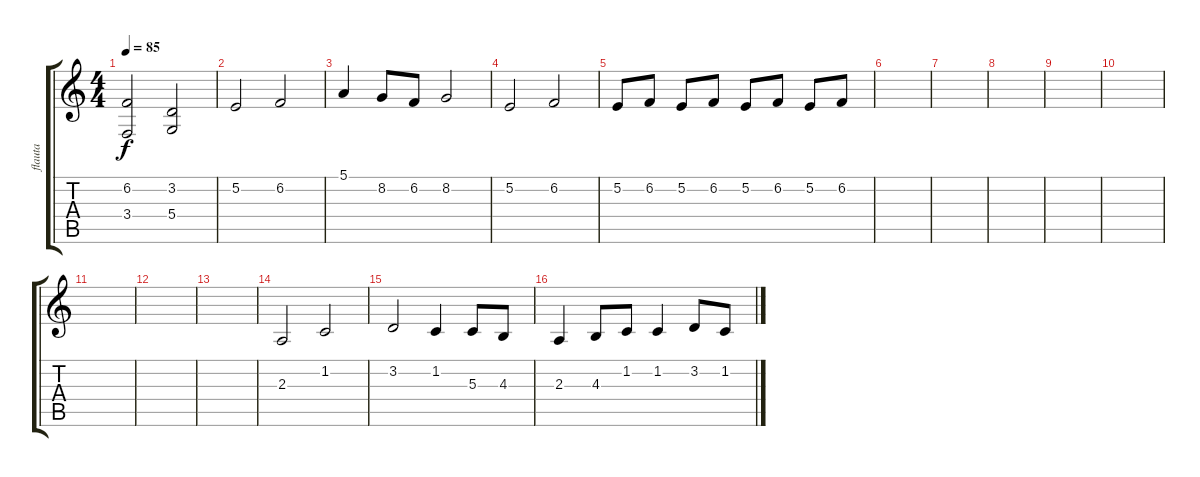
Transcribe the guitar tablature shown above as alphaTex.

\track ("flauta" "flauta") {instrument clarinet}
\staff {score tabs}
\tuning (E4 B3 G3 D3 A2 E2) {hide}
\ts (4 4)
\tempo 85
\clef g2
\ks c
(6.2 3.4).2{dy f} (3.2 5.4).2 |
5.2.2 6.2.2 |
5.1.4 8.2.8 6.2.8 8.2.2 |
5.2.2 6.2.2 |
5.2.8 6.2.8 5.2.8 6.2.8 5.2.8 6.2.8 5.2.8 6.2.8 |
|
|
|
|
|
|
|
|
2.3.2 1.2.2 |
3.2.2 1.2.4 5.3.8 4.3.8 |
2.3.4 4.3.8 1.2.8 1.2.4 3.2.8 1.2.8
